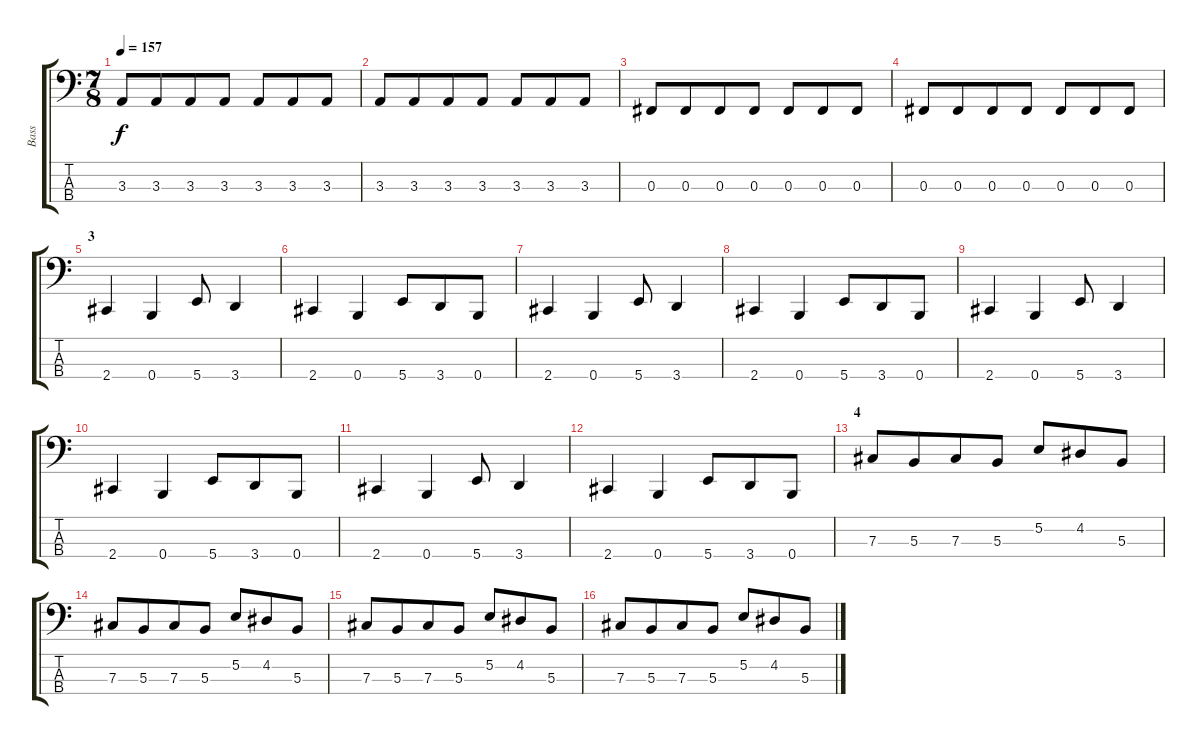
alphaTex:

\track ("Bass" "Bass") {instrument electricbassfinger}
\staff {score tabs}
\tuning (E2 B1 Gb1 B0) {hide}
\ts (7 8)
\tempo 157
\clef f4
\ks c
3.3.8{dy f} 3.3.8 3.3.8 3.3.8 3.3.8 3.3.8 3.3.8 |
3.3.8 3.3.8 3.3.8 3.3.8 3.3.8 3.3.8 3.3.8 |
0.3.8 0.3.8 0.3.8 0.3.8 0.3.8 0.3.8 0.3.8 |
0.3.8 0.3.8 0.3.8 0.3.8 0.3.8 0.3.8 0.3.8 |
\section ("" "3")
2.4.4 0.4.4 5.4.8 3.4.4 |
2.4.4 0.4.4 5.4.8 3.4.8 0.4.8 |
2.4.4 0.4.4 5.4.8 3.4.4 |
2.4.4 0.4.4 5.4.8 3.4.8 0.4.8 |
2.4.4 0.4.4 5.4.8 3.4.4 |
2.4.4 0.4.4 5.4.8 3.4.8 0.4.8 |
2.4.4 0.4.4 5.4.8 3.4.4 |
2.4.4 0.4.4 5.4.8 3.4.8 0.4.8 |
\section ("" "4")
7.3.8 5.3.8 7.3.8 5.3.8 5.2.8 4.2.8 5.3.8 |
7.3.8 5.3.8 7.3.8 5.3.8 5.2.8 4.2.8 5.3.8 |
7.3.8 5.3.8 7.3.8 5.3.8 5.2.8 4.2.8 5.3.8 |
7.3.8 5.3.8 7.3.8 5.3.8 5.2.8 4.2.8 5.3.8
